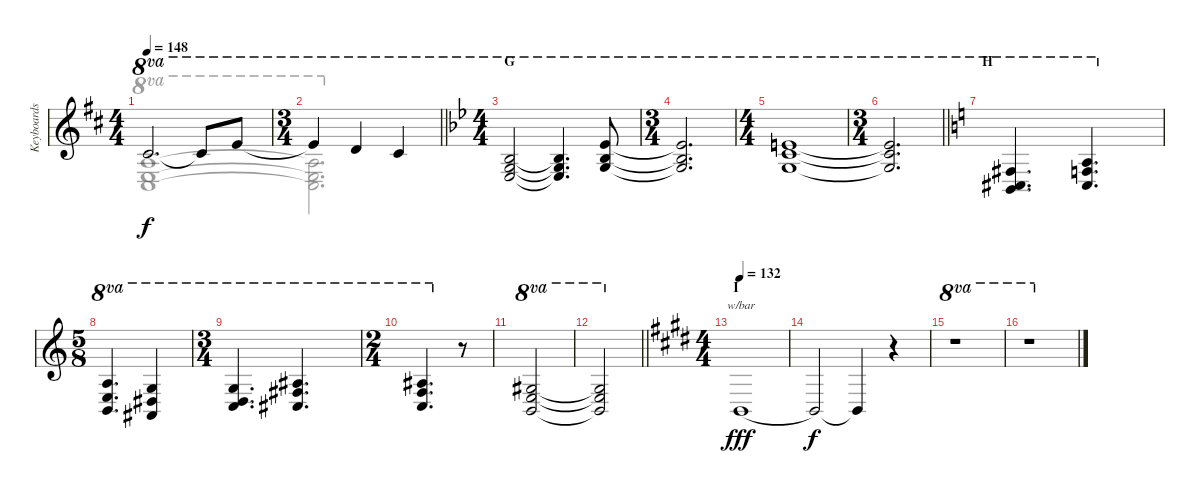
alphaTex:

\track ("Keyboards (high register)" "Keyboards ") {instrument acousticgrandpiano}
\staff {score}
\tuning (E4 B3 G3 D3 A2 E2 B1) {hide}
\voice
\ts (4 4)
\tempo 148
\clef g2
\ks bminor
9.1.2{d ot 8va dy f} 9.1{t}.8{ot 8va} 12.1.8{ot 8va} |
\ts (3 4)
\barLineRight lightlight
12.1{t}.4{ot 8va} 10.1.4{ot 8va} 9.1.4{ot 8va} |
\ts (4 4)
\section ("" "G")
\ks gminor
(6.1 8.2 8.3).2{ot 8va} (6.1{t} 8.2{t} 8.3{t}).4{d ot 8va} (11.1 11.2 12.3).8{ot 8va} |
\ts (3 4)
(11.1{t} 11.2{t} 12.3{t}).2{d ot 8va} |
\ts (4 4)
(12.1 13.2 12.3).1{ot 8va} |
\ts (3 4)
\barLineRight lightlight
(12.1{t} 13.2{t} 12.3{t}).2{d ot 8va} |
\section ("" "H")
\ks aminor
(16.4 16.5 19.6).4{d ot 8va volume 10 instrument stringensemble1} (14.3 15.4 16.5).4{d ot 8va} |
\ts (5 8)
(19.4 19.5 19.6).4{d ot 8va} (17.4 18.5 18.6).4{ot 8va} |
\ts (3 4)
(12.3 12.4 15.5).4{d ot 8va} (11.2 11.3 11.4).4{d ot 8va} |
\ts (2 4)
(15.3 15.4 15.5).4{d ot 8va} r.8 |
(13.3 14.4 14.5).2{ot 8va} |
\barLineRight lightlight
(13.3{t} 14.4{t} 14.5{t}).2{ot 8va} |
\ts (4 4)
\section ("" "I")
\tempo 132
\ks c#minor
0.7.1{tbe (dive default 0 0 60 -4) ot 8vb dy fff instrument distortionguitar} |
0.7{t}.2{ot 8vb dy f} 0.7{t}.4{ot 8vb} r.4{ot 8vb} |
r.1{ot 8va} |
r.1{ot 8va}
\voice
\clef g2
\ottava regular
\simile none
\ks bminor
(10.2 9.3 11.4).1{ot 8va dy f} |
\barLineRight lightlight
(10.2{t} 9.3{t} 11.4{t}).2{d ot 8va} |
\ks gminor
|
|
|
\barLineRight lightlight
|
\ks aminor
|
|
|
|
|
\barLineRight lightlight
|
\ks c#minor
|
|
|
